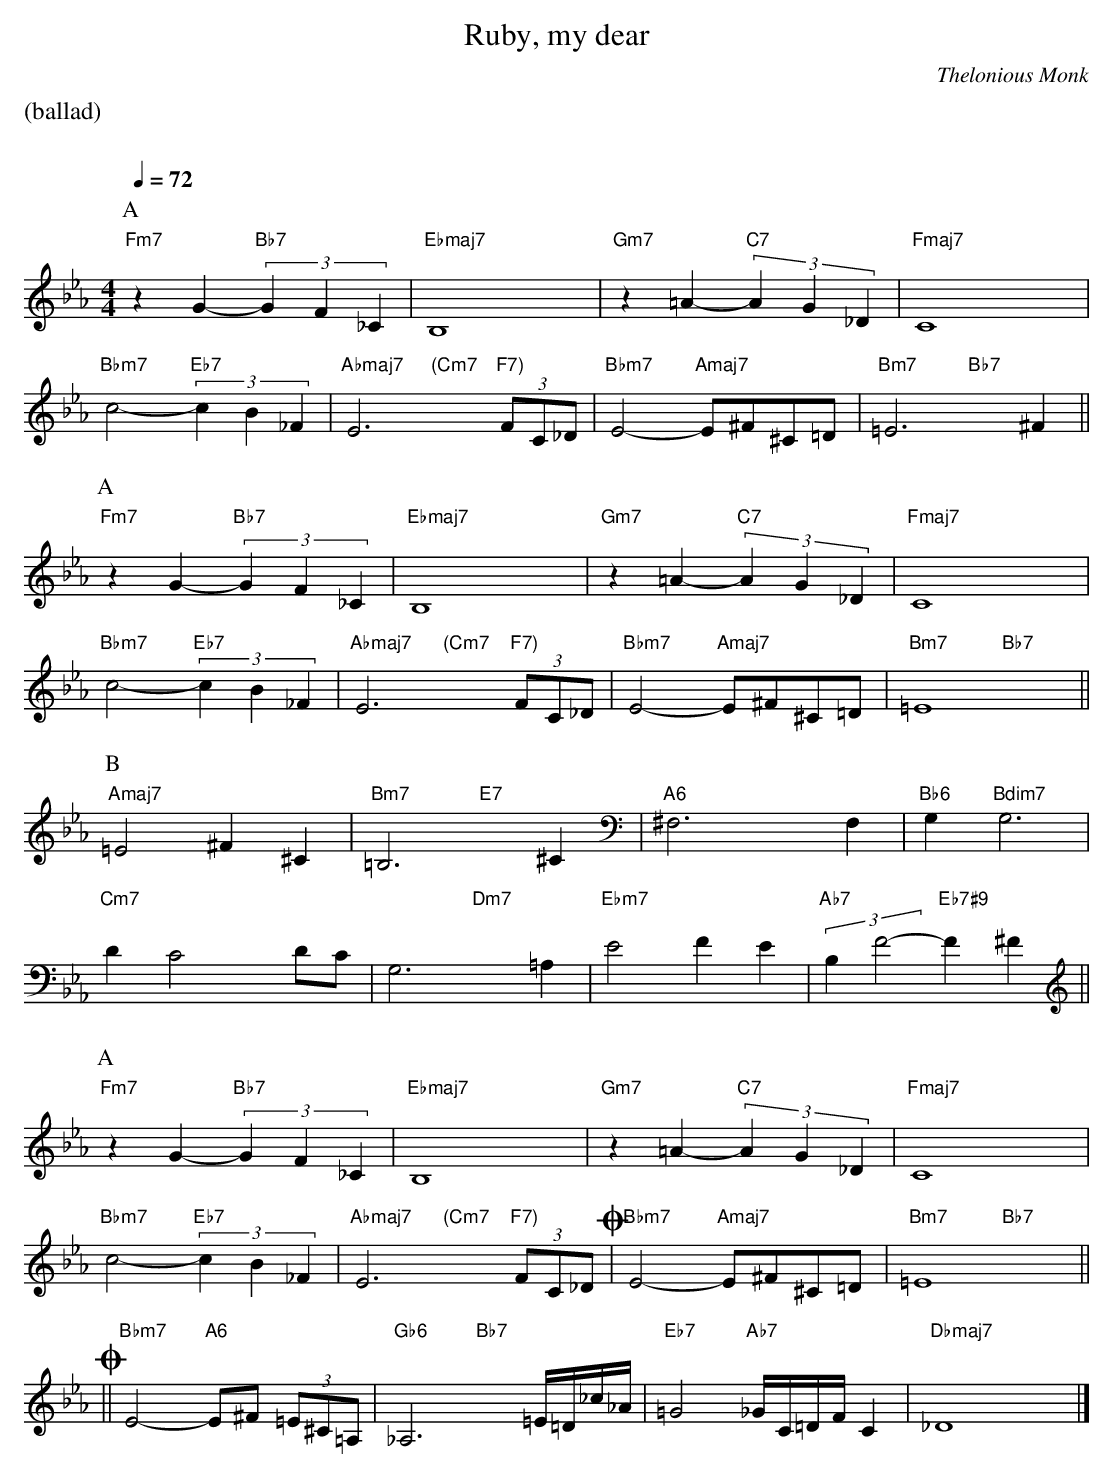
X:1
T:Ruby, my dear
M:4/4
L:1/4
C:Thelonious Monk
Q:1/4=72
K:Eb
%%staves (chords melody)
%%text (ballad)
%%vskip 20
P:A
V:chords
"Fm7"x2 "Bb7"x2 | "Ebmaj7"x2 x2 | "Gm7"x2 "C7"x2 | "Fmaj7"x2 x2 |
"Bbm7"x2 "Eb7"x2 | "Abmaj7"x2 "(Cm7"x"F7)"x | "Bbm7"x2 "Amaj7"x2 | "Bm7"x2 "Bb7"x2 ||
V:melody clef=treble
zG-(3GF_C|B,4|z=A-(3AG_D|C4|
c2-(3cB_F|E3 (3F/C/_D/|E2-E/^F/^C/=D/|=E3^F||
P:A
V:chords
"Fm7"x2 "Bb7"x2 | "Ebmaj7"x2 x2 | "Gm7"x2 "C7"x2 | "Fmaj7"x2 x2 |
"Bbm7"x2 "Eb7"x2 | "Abmaj7"x2 "(Cm7"x"F7)"x | "Bbm7"x2 "Amaj7"x2 | "Bm7"x2 "Bb7"x2 ||
V:melody
zG-(3GF_C|B,4|z=A-(3AG_D|C4|
c2-(3cB_F|E3 (3F/C/_D/|E2-E/^F/^C/=D/|=E4||
P:B
V:chords
"Amaj7"x2 x2 | "Bm7"x2 "E7"x2 | "A6"x2 x2 | "Bb6"x "Bdim7"x3 |
"Cm7"x2 x2 | x2 "Dm7"x2 | "Ebm7"x2 x2 | "Ab7"x2 "Eb7#9"x2 ||
V:melody
=E2^F^C|=B,3^C|^F,3F,|G,G,3|
DC2D/C/|G,3=A,|E2FE|(3:2:2B,F2-F^F||
P:A
V:chords
"Fm7"x2 "Bb7"x2 | "Ebmaj7"x2 x2 | "Gm7"x2 "C7"x2 | "Fmaj7"x2 x2 |
"Bbm7"x2 "Eb7"x2 | "Abmaj7"x2 "(Cm7"x"F7)"x | "Bbm7"x2 "Amaj7"x2 | "Bm7"x2 "Bb7"x2 ||
||"Bbm7"x2 "A6"x2 |"Gb6"x2 "Bb7"x2 |"Eb7"x2"Ab7"x2|"Dbmaj7"x2 x2|]
V:melody
zG-(3GF_C|B,4|z=A-(3AG_D|C4|
c2-(3cB_F|E3 (3F/C/_D/!coda!|E2-E/^F/^C/=D/|=E4||
!coda!||E2- E/^F/ (3=E/^C/=A,/ | _A,3 =E//=D//_c//_A// | =G2_G//C//=D//F//C | _D4|]
